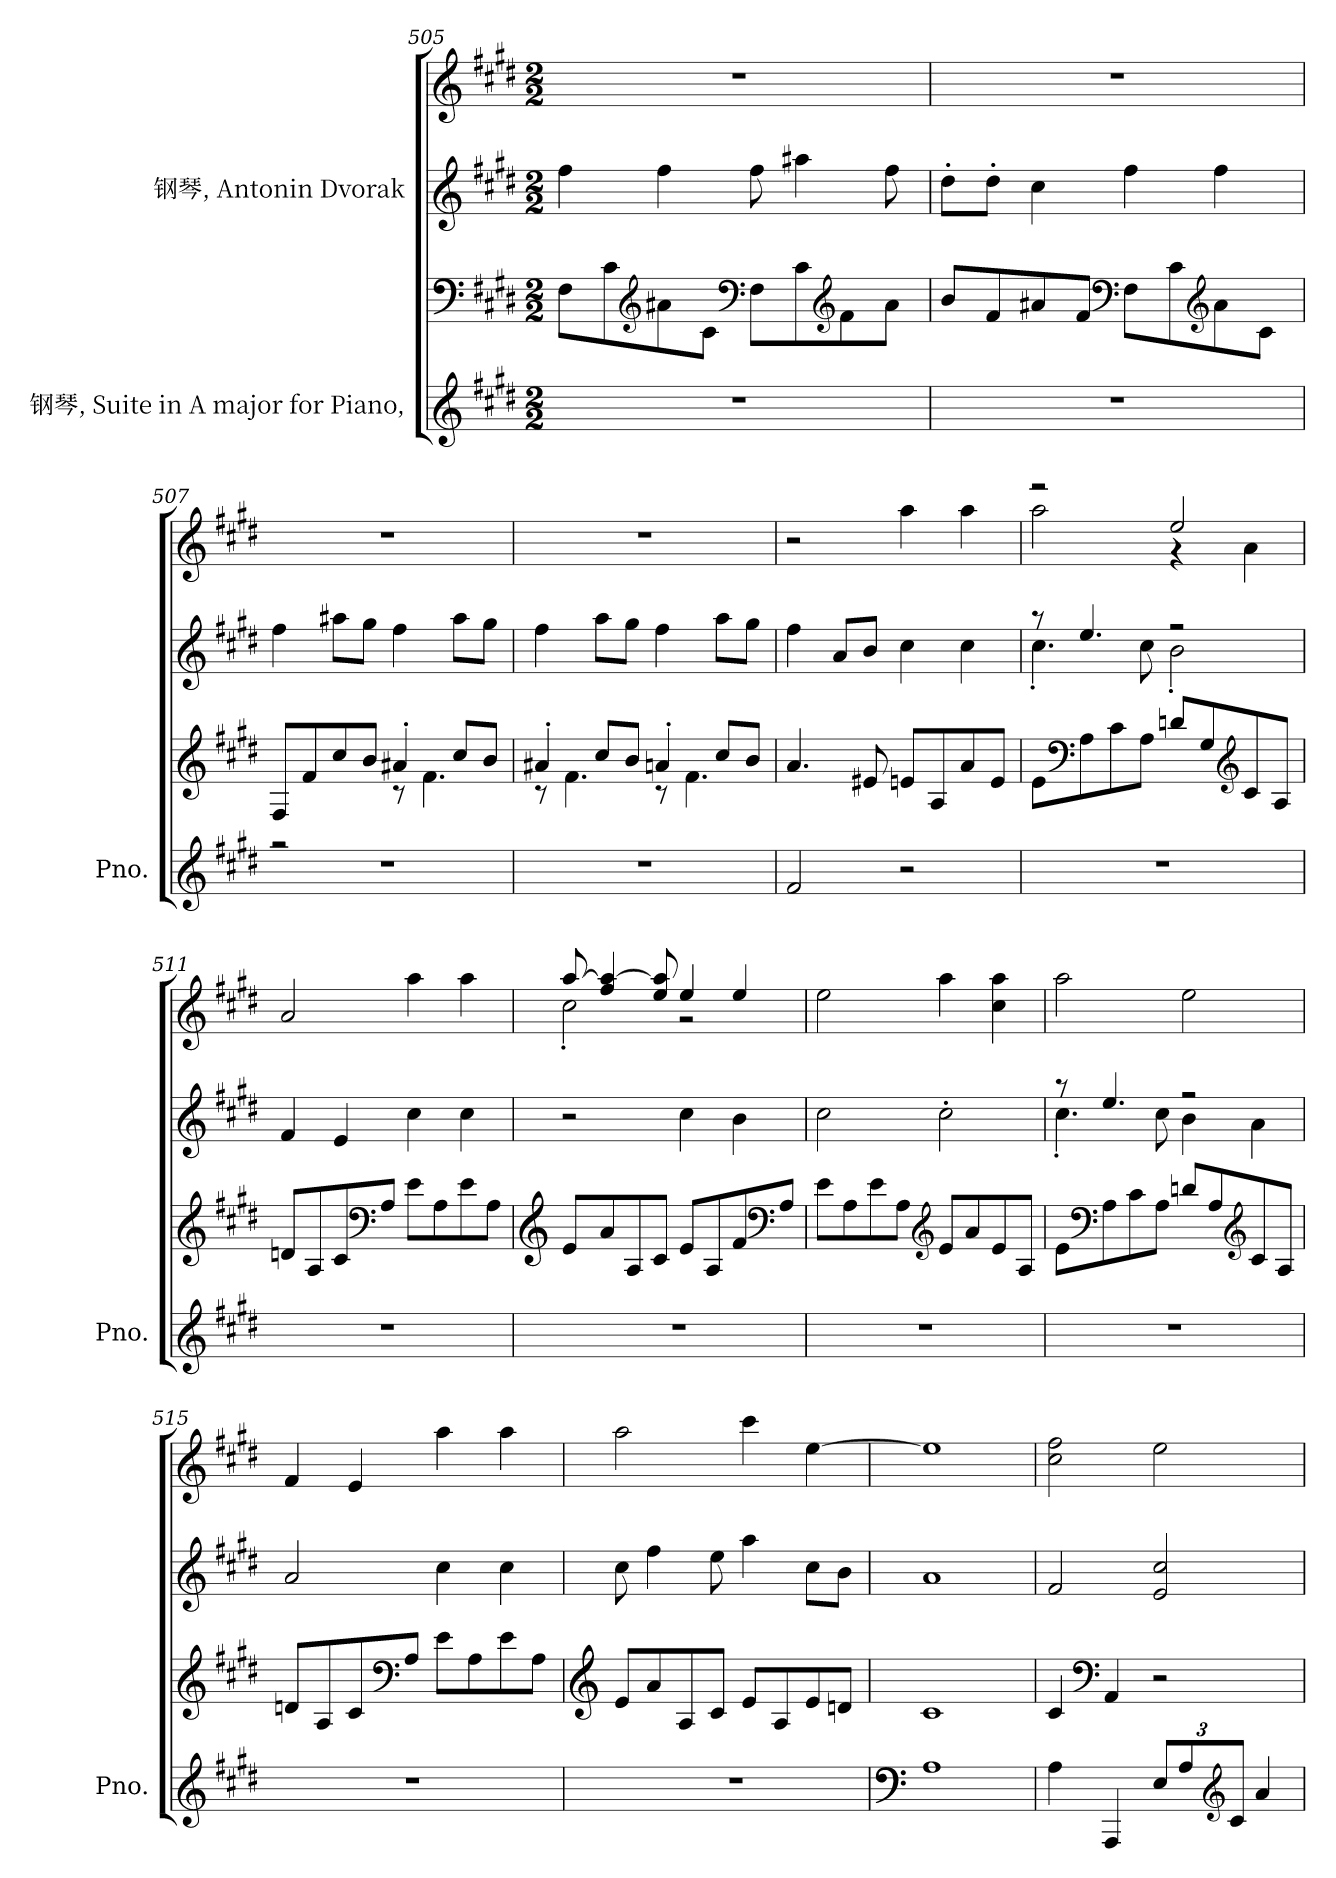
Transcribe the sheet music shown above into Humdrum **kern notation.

**kern	**kern	**kern	**kern
*part2	*part2	*part1	*part1
*staff4	*staff3	*staff2	*staff1
*I"钢琴, Suite in A major for Piano,	*	*I"钢琴, Antonin Dvorak	*
*I'Pno.	*	*	*
!!LO:LB:g=z
*clefG2	*clefF4	*clefG2	*clefG2
*k[f#c#g#d#]	*k[f#c#g#d#]	*k[f#c#g#d#]	*k[f#c#g#d#]
*M2/2	*M2/2	*M2/2	*M2/2
=505	=505	=505	=505
1r	8F#\L	4ff#\	1r
.	8c#\	.	.
*	*clefG2	*	*
.	8a#X\	4ff#\	.
.	8c#\J	.	.
*	*clefF4	*	*
.	8F#\L	8ff#\	.
.	8c#\	4aa#X\	.
*	*clefG2	*	*
.	8f#\	.	.
.	8a#\J	8ff#\	.
=506	=506	=506	=506
1r	8b/L	8dd#'\L	1r
.	8f#/	8dd#'\J	.
.	8a#X/	4cc#\	.
.	8f#/J	.	.
*	*clefF4	*	*
.	8F#\L	4ff#\	.
.	8c#\	.	.
*	*clefG2	*	*
.	8a#\	4ff#\	.
.	8c#\J	.	.
=507	=507	=507	=507
*	*^	*	*
1r	8F#/L	2r	4ff#\	1r
.	8f#/	.	.	.
.	8cc#/	.	8aa#X\L	.
.	8b/J	.	8gg#\J	.
.	4a#X'/	8r	4ff#\	.
.	.	4.f#\	.	.
.	8cc#/L	.	8aa#\L	.
.	8b/J	.	8gg#\J	.
!!LO:LB:g=z
=508	=508	=508	=508	=508
*	*	*	*	*MM170
1r	4a#X'/	8r	4ff#\	1r
.	.	4.f#\	.	.
.	8cc#/L	.	8aa\L	.
.	8b/J	.	8gg#\J	.
.	4an'/	8r	4ff#\	.
.	.	4.f#\	.	.
.	8cc#/L	.	8aa\L	.
.	8b/J	.	8gg#\J	.
*	*v	*v	*	*
=509	=509	=509	=509
2f#/	4.a/	4ff#\	2r
.	.	8a/L	.
.	8e#X/	8b/J	.
2r	8en/L	4cc#\	4aa\
.	8A/	.	.
.	8a/	4cc#\	4aa\
.	8e/J	.	.
=510	=510	=510	=510
*	*	*^	*^
1r	8e\L	8r	4.cc#'\	2r	2aa\
*	*clefF4	*	*	*	*
.	8A\	4.ee/	.	.	.
.	8c#\	.	.	.	.
.	8A\J	.	8cc#\	.	.
.	8dn/L	2r	2b'\	2ee/	4r
.	8G#/	.	.	.	.
*	*clefG2	*	*	*	*
.	8c#/	.	.	.	4a\
.	8A/J	.	.	.	.
*	*	*v	*v	*	*
*	*	*	*v	*v
!!LO:PB:g=z
=511	=511	=511	=511
1r	8dn/L	4f#/	2a/
.	8A/	.	.
.	8c#/	4e/	.
*	*clefF4	*	*
.	8A/J	.	.
.	8e\L	4cc#\	4aa\
.	8A\	.	.
.	8e\	4cc#\	4aa\
.	8A\J	.	.
=512	=512	=512	=512
*	*clefG2	*	*
*	*	*	*^
1r	8e/L	2r	[8aa/	2cc#'\
.	8a/	.	4ff#/ 4aa/_	.
.	8A/	.	.	.
.	8c#/J	.	8ee/ 8aa/]	.
.	8e/L	4cc#\	4ee/	2r
.	8A/	.	.	.
.	8f#/	4b\	4ee/	.
*	*clefF4	*	*	*
.	8A/J	.	.	.
*	*	*	*v	*v
=513	=513	=513	=513
1r	8e\L	2cc#\	2ee\
.	8A\	.	.
.	8e\	.	.
.	8A\J	.	.
*	*clefG2	*	*
.	8e/L	2cc#'\	4aa\
.	8a/	.	.
.	8e/	.	4cc#\ 4aa\
.	8A/J	.	.
!!LO:LB:g=z
=514	=514	=514	=514
*	*	*^	*
1r	8e\L	8r	4.cc#'\	2aa\
*	*clefF4	*	*	*
.	8A\	4.ee/	.	.
.	8c#\	.	.	.
.	8A\J	.	8cc#\	.
.	8dn/L	2r	4b\	2ee\
.	8A/	.	.	.
*	*clefG2	*	*	*
.	8c#/	.	4a\	.
.	8A/J	.	.	.
*	*	*v	*v	*
=515	=515	=515	=515
1r	8dn/L	2a/	4f#/
.	8A/	.	.
.	8c#/	.	4e/
*	*clefF4	*	*
.	8A/J	.	.
.	8e\L	4cc#\	4aa\
.	8A\	.	.
.	8e\	4cc#\	4aa\
.	8A\J	.	.
=516	=516	=516	=516
*	*clefG2	*	*
1r	8e/L	8cc#\	2aa\
.	8a/	4ff#\	.
.	8A/	.	.
.	8c#/J	8ee\	.
*	*	*	*MM170
.	8e/L	4aa\	4ccc#\
.	8A/	.	.
.	8e/	8cc#\L	[4ee\
.	8dn/J	8b\J	.
=517	=517	=517	=517
*clefF4	*	*	*
1A	1c#	1a	1ee]
!!LO:LB:g=z
=518	=518	=518	=518
*	*	*	*MM156
4A\	4c#/	2f#/	2cc#\ 2ff#\
*	*clefF4	*	*
4AAA/	4AA/	.	.
*Xbrackettup	*	*	*
12E/L	2r	2e/ 2cc#/	2ee\
12A/	.	.	.
*clefG2	*	*	*
12c#/J	.	.	.
4a/	.	.	.
=	=	=	=
*-	*-	*-	*-
